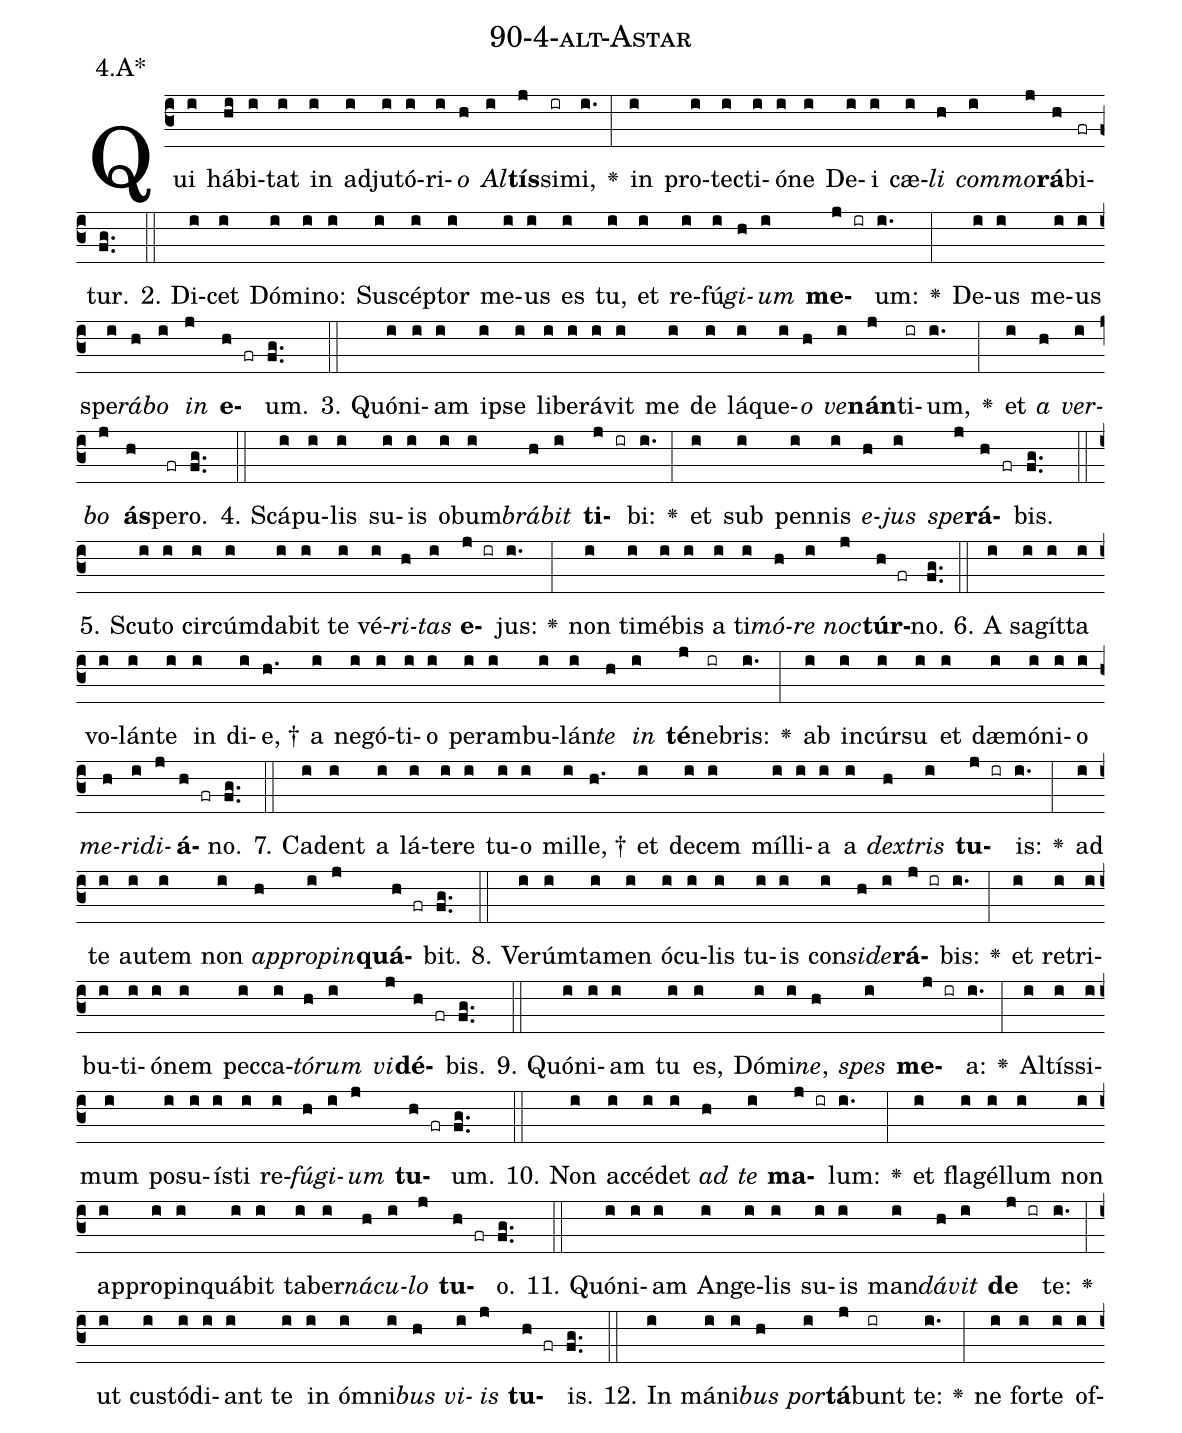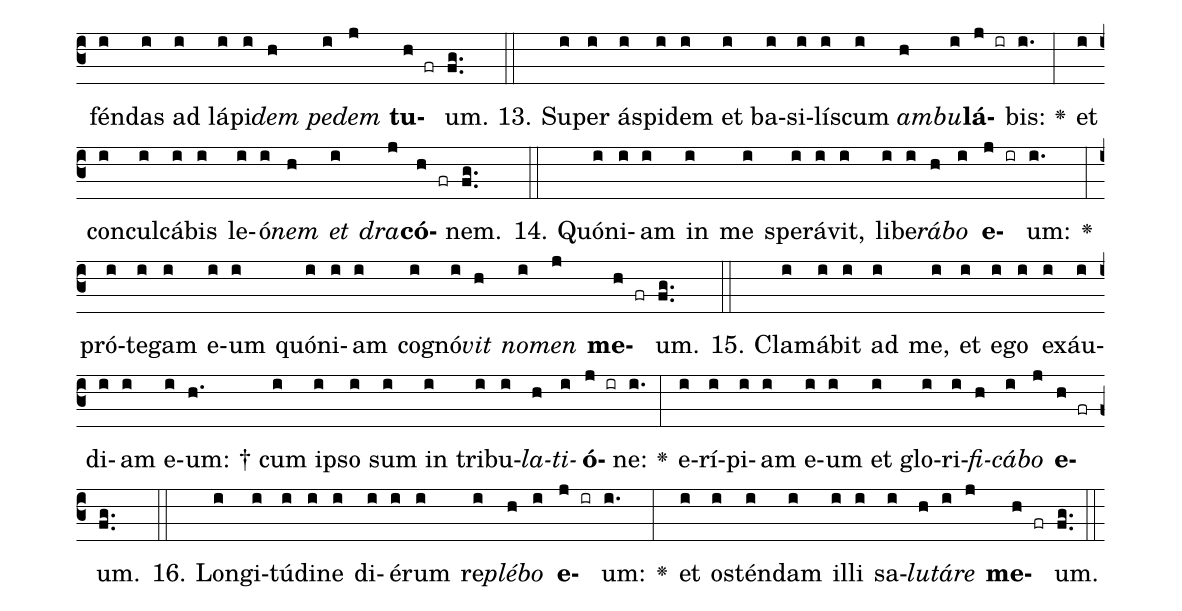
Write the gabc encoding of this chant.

name: 90-4-alt-Astar;
annotation: 4.A*;
%%
(c3)Qui(i) há(hi)bi(i)tat(i) in(i) ad(i)ju(i)tó(i)ri(i)<i>o</i>(h) <i>Al</i>(i)<b>tís</b>(j)si(ir)mi,(i.) <v>\greheightstar</v>(:) in(i) pro(i)tec(i)ti(i)ó(i)ne(i) De(i)i(i) cæ(i)<i>li</i>(h) <i>com</i>(i)<i>mo</i>(j)<b>rá</b>(h)bi(fr)tur.(fg..) (::)
2. Di(i)cet(i) Dó(i)mi(i)no:(i) Su(i)scép(i)tor(i) me(i)us(i) es(i) tu,(i) et(i) re(i)fú(i)<i>gi</i>(h)<i>um</i>(i) <b>me</b>(j ir)um:(i.) <v>\greheightstar</v>(:) De(i)us(i) me(i)us(i) spe(i)<i>rá</i>(h)<i>bo</i>(i) <i>in</i>(j) <b>e</b>(h fr)um.(fg..) (::)
3. Quón(i)i(i)am(i) ip(i)se(i) li(i)be(i)rá(i)vit(i) me(i) de(i) lá(i)que(i)<i>o</i>(h) <i>ve</i>(i)<b>nán</b>(j)ti(ir)um,(i.) <v>\greheightstar</v>(:) et(i) <i>a</i>(h) <i>ver</i>(i)<i>bo</i>(j) <b>ás</b>(h)pe(fr)ro.(fg..) (::)
4. Scá(i)pu(i)lis(i) su(i)is(i) ob(i)um(i)<i>brá</i>(h)<i>bit</i>(i) <b>ti</b>(j ir)bi:(i.) <v>\greheightstar</v>(:) et(i) sub(i) pen(i)nis(i) <i>e</i>(h)<i>jus</i>(i) <i>spe</i>(j)<b>rá</b>(h fr)bis.(fg..) (::)
5. Scu(i)to(i) cir(i)cúm(i)da(i)bit(i) te(i) vé(i)<i>ri</i>(h)<i>tas</i>(i) <b>e</b>(j ir)jus:(i.) <v>\greheightstar</v>(:) non(i) ti(i)mé(i)bis(i) a(i) ti(i)<i>mó</i>(h)<i>re</i>(i) <i>noc</i>(j)<b>túr</b>(h fr)no.(fg..) (::)
6. A(i) sa(i)gít(i)ta(i) vo(i)lán(i)te(i) in(i) di(i)e, †(h.) a(i) neg(i)ó(i)ti(i)o(i) per(i)am(i)bu(i)lán(i)<i>te</i>(h) <i>in</i>(i) <b>té</b>(j)ne(ir)bris:(i.) <v>\greheightstar</v>(:) ab(i) in(i)cúr(i)su(i) et(i) dæ(i)mó(i)ni(i)o(i) <i>me</i>(h)<i>ri</i>(i)<i>di</i>(j)<b>á</b>(h fr)no.(fg..) (::)
7. Ca(i)dent(i) a(i) lá(i)te(i)re(i) tu(i)o(i) mil(i)le, †(h.) et(i) de(i)cem(i) míl(i)li(i)a(i) a(i) <i>dex</i>(h)<i>tris</i>(i) <b>tu</b>(j ir)is:(i.) <v>\greheightstar</v>(:) ad(i) te(i) au(i)tem(i) non(i) <i>ap</i>(h)<i>pro</i>(i)<i>pin</i>(j)<b>quá</b>(h fr)bit.(fg..) (::)
8. Ve(i)rúm(i)ta(i)men(i) ó(i)cu(i)lis(i) tu(i)is(i) con(i)<i>si</i>(h)<i>de</i>(i)<b>rá</b>(j ir)bis:(i.) <v>\greheightstar</v>(:) et(i) re(i)tri(i)bu(i)ti(i)ó(i)nem(i) pec(i)ca(i)<i>tó</i>(h)<i>rum</i>(i) <i>vi</i>(j)<b>dé</b>(h fr)bis.(fg..) (::)
9. Quón(i)i(i)am(i) tu(i) es,(i) Dó(i)mi(i)<i>ne</i>,(h) <i>spes</i>(i) <b>me</b>(j ir)a:(i.) <v>\greheightstar</v>(:) Al(i)tís(i)si(i)mum(i) po(i)su(i)ís(i)ti(i) re(i)<i>fú</i>(h)<i>gi</i>(i)<i>um</i>(j) <b>tu</b>(h fr)um.(fg..) (::)
10. Non(i) ac(i)cé(i)det(i) <i>ad</i>(h) <i>te</i>(i) <b>ma</b>(j ir)lum:(i.) <v>\greheightstar</v>(:) et(i) fla(i)gél(i)lum(i) non(i) ap(i)pro(i)pin(i)quá(i)bit(i) ta(i)ber(i)<i>ná</i>(h)<i>cu</i>(i)<i>lo</i>(j) <b>tu</b>(h fr)o.(fg..) (::)
11. Quón(i)i(i)am(i) An(i)ge(i)lis(i) su(i)is(i) man(i)<i>dá</i>(h)<i>vit</i>(i) <b>de</b>(j ir) te:(i.) <v>\greheightstar</v>(:) ut(i) cus(i)tó(i)di(i)ant(i) te(i) in(i) óm(i)ni(i)<i>bus</i>(h) <i>vi</i>(i)<i>is</i>(j) <b>tu</b>(h fr)is.(fg..) (::)
12. In(i) má(i)ni(i)<i>bus</i>(h) <i>por</i>(i)<b>tá</b>(j)bunt(ir) te:(i.) <v>\greheightstar</v>(:) ne(i) for(i)te(i) of(i)fén(i)das(i) ad(i) lá(i)pi(i)<i>dem</i>(h) <i>pe</i>(i)<i>dem</i>(j) <b>tu</b>(h fr)um.(fg..) (::)
13. Su(i)per(i) ás(i)pi(i)dem(i) et(i) ba(i)si(i)lís(i)cum(i) <i>am</i>(h)<i>bu</i>(i)<b>lá</b>(j ir)bis:(i.) <v>\greheightstar</v>(:) et(i) con(i)cul(i)cá(i)bis(i) le(i)ó(i)<i>nem</i>(h) <i>et</i>(i) <i>dra</i>(j)<b>có</b>(h fr)nem.(fg..) (::)
14. Quón(i)i(i)am(i) in(i) me(i) spe(i)rá(i)vit,(i) li(i)be(i)<i>rá</i>(h)<i>bo</i>(i) <b>e</b>(j ir)um:(i.) <v>\greheightstar</v>(:) pró(i)te(i)gam(i) e(i)um(i) quón(i)i(i)am(i) co(i)gnó(i)<i>vit</i>(h) <i>no</i>(i)<i>men</i>(j) <b>me</b>(h fr)um.(fg..) (::)
15. Cla(i)má(i)bit(i) ad(i) me,(i) et(i) e(i)go(i) ex(i)áu(i)di(i)am(i) e(i)um: †(h.) cum(i) ip(i)so(i) sum(i) in(i) tri(i)bu(i)<i>la</i>(h)<i>ti</i>(i)<b>ó</b>(j ir)ne:(i.) <v>\greheightstar</v>(:) e(i)rí(i)pi(i)am(i) e(i)um(i) et(i) glo(i)ri(i)<i>fi</i>(h)<i>cá</i>(i)<i>bo</i>(j) <b>e</b>(h fr)um.(fg..) (::)
16. Lon(i)gi(i)tú(i)di(i)ne(i) di(i)é(i)rum(i) re(i)<i>plé</i>(h)<i>bo</i>(i) <b>e</b>(j ir)um:(i.) <v>\greheightstar</v>(:) et(i) os(i)tén(i)dam(i) il(i)li(i) sa(i)<i>lu</i>(h)<i>tá</i>(i)<i>re</i>(j) <b>me</b>(h fr)um.(fg..) (::)
